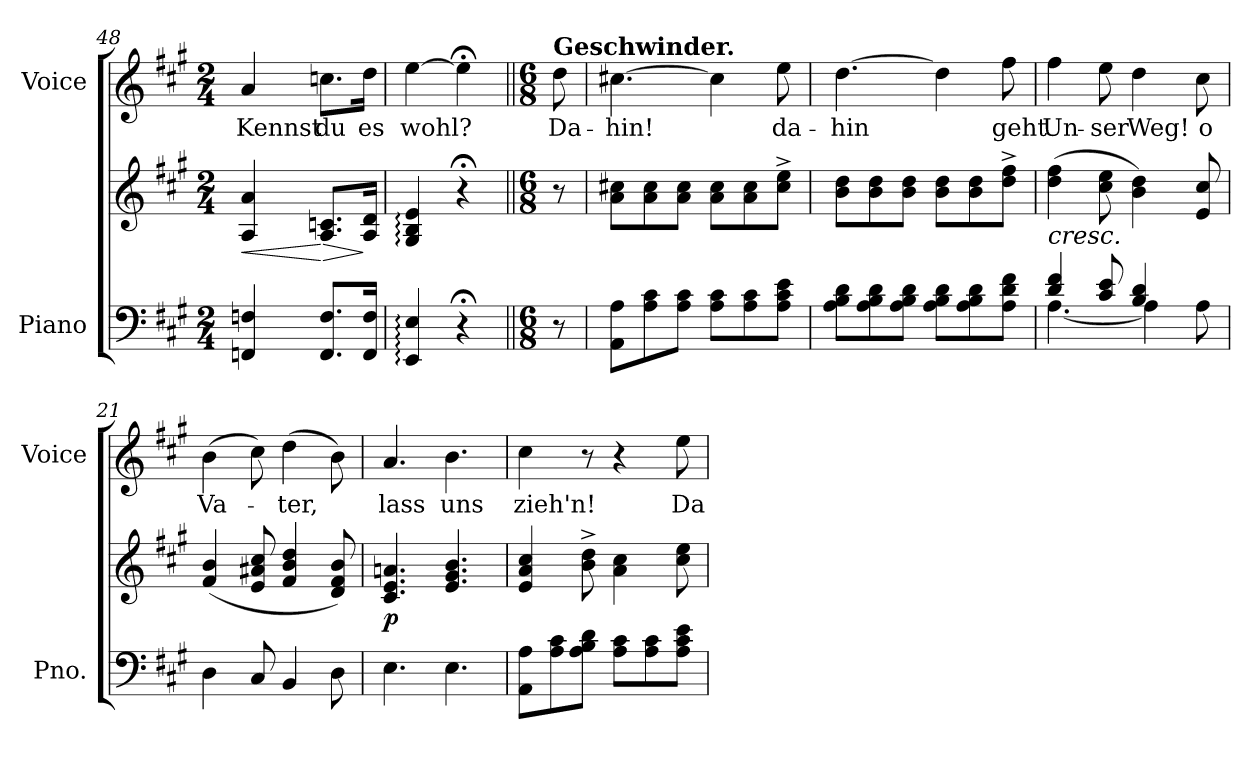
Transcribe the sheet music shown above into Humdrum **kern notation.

**kern	**kern	**dynam	**kern	**text
*part2	*part2	*part2	*part1	*part1
*staff3	*staff2	*staff2/3	*staff1	*staff1
*I"Piano	*	*	*I"Voice	*
*I'Pno.	*	*	*I'Voice	*
*clefF4	*clefG2	*	*clefG2	*
*k[f#c#g#]	*k[f#c#g#]	*	*k[f#c#g#]	*
*A:	*A:	*	*A:	*
*M2/4	*M2/4	*	*M2/4	*
=48	=48	=48	=48	=48
!	!	!LO:HP:b	!	!
!	!	!	!	!LO:LY:b:color=#000000
4FFni/ 4Fni	4Ai/ 4ai	<	4ai/	Kennst
!	!	!LO:HP:n=1:b	!	!
!	!	!	!	!LO:LY:b:color=#000000
8.FFi/ 8.FiL	8.Ai/ 8.cniL	[ >	8.ccni\L	du
!	!	!	!	!LO:LY:b:color=#000000
16FFi/ 16FiJk	16Ai/ 16diJk	]	16ddi\Jk	es
=49	=49	=49	=49	=49
!	!	!	!	!LO:LY:b:color=#000000
4EEi/: 4Ei:	4G#i/: 4Bi: 4ei:	.	[>4eei\	wohl?
4r;	4r;	.	4ee;i\]	.
!!LO:LB:g=z
=17||	=17||	=17||	=17||	=17||
*M6/8	*M6/8	*	*M6/8	*
!	!	!	!LO:TX:a:B:t=Geschwinder.	!
!	!	!	!	!LO:LY:b:color=#000000
8r	8r	.	8ddi\	Da-
=18	=18	=18	=18	=18
!	!	!	!	!LO:LY:b:color=#000000
8AAi\ 8AiL	8ai\ 8cc#XiL	.	[>4.cc#Xi\	-hin!
8Ai\ 8c#i	8ai\ 8cc#i	.	.	.
8Ai\ 8c#iJ	8ai\ 8cc#iJ	.	.	.
8Ai\ 8c#iL	8ai\ 8cc#iL	.	4cc#i\]	.
8Ai\ 8c#i	8ai\ 8cc#i	.	.	.
!	!	!	!	!LO:LY:b:color=#000000
8Ai\ 8c#i 8eiJ	8cc#i\^ 8eei^J	.	8eei\	da-
=19	=19	=19	=19	=19
!	!	!	!	!LO:LY:b:color=#000000
8Ai\ 8Bi 8diL	8bi\ 8ddiL	.	[>4.ddi\	-hin
8Ai\ 8Bi 8di	8bi\ 8ddi	.	.	.
8Ai\ 8Bi 8diJ	8bi\ 8ddiJ	.	.	.
8Ai\ 8Bi 8diL	8bi\ 8ddiL	.	4ddi\]	.
8Ai\ 8Bi 8di	8bi\ 8ddi	.	.	.
!	!	!	!	!LO:LY:b:color=#000000
8Ai\ 8di 8f#iJ	8ddi\^ 8ff#i^J	.	8ff#i\	geht
=20	=20	=20	=20	=20
*^	*	*	*	*
!	!	!LO:TX:b:i:t=cresc.	!	!	!
!	!	!	!	!	!LO:LY:b:color=#000000
4di/ 4f#i	[<4.Ai\	(4ddi\ 4ff#i	.	4ff#i\	Un-
!	!	!	!	!	!LO:LY:b:color=#000000
8c#i/ 8ei	.	8cc#i\ 8eei	.	8eei\	-ser
!	!	!	!	!	!LO:LY:b:color=#000000
4Bi/ 4di	4Ai\]	4bi\ 4ddi)	.	4ddi\	Weg!
!	!	!	!	!	!LO:LY:b:color=#000000
8ryy	8Ai\	8ei/ 8cc#i	.	8cc#i\	o
*v	*v	*	*	*	*
=21	=21	=21	=21	=21
*^	*	*	*	*
!	!	!	!	!	!LO:LY:b:color=#000000
*v	*v	*	*	*	*
4Di\	(4f#i/ 4bi	.	(4bi\	Va-
8C#i/	8ei/ 8a#Xi 8cc#i	.	8cc#i\)	.
!	!	!	!	!LO:LY:b:color=#000000
4BBi/	4f#i/ 4bi 4ddi	.	(4ddi\	-ter,
8Di\	8di/ 8f#i 8bi)	.	8bi\)	.
=22	=22	=22	=22	=22
!	!	!	!	!LO:LY:b:color=#000000
4.Ei\	4.c#i/ 4.ei 4.ani	p	4.ai/	lass
!	!	!	!	!LO:LY:b:color=#000000
4.Ei\	4.ei/ 4.g#i 4.bi	.	4.bi\	uns
=23	=23	=23	=23	=23
!	!	!	!	!LO:LY:b:color=#000000
8AAi\ 8AiL	4ei/ 4ai 4cc#i	.	4cc#i\	zieh'n!
8Ai\ 8c#i	.	.	.	.
8Ai\ 8Bi 8diJ	8bi\^ 8ddi^	.	8r	.
8Ai\ 8c#iL	4ai\ 4cc#i	.	4r	.
8Ai\ 8c#i	.	.	.	.
!	!	!	!	!LO:LY:b:color=#000000
8Ai\ 8c#i 8eiJ	8cc#i\ 8eei	.	8eei\	Da-
=	=	=	=	=
*-	*-	*-	*-	*-
